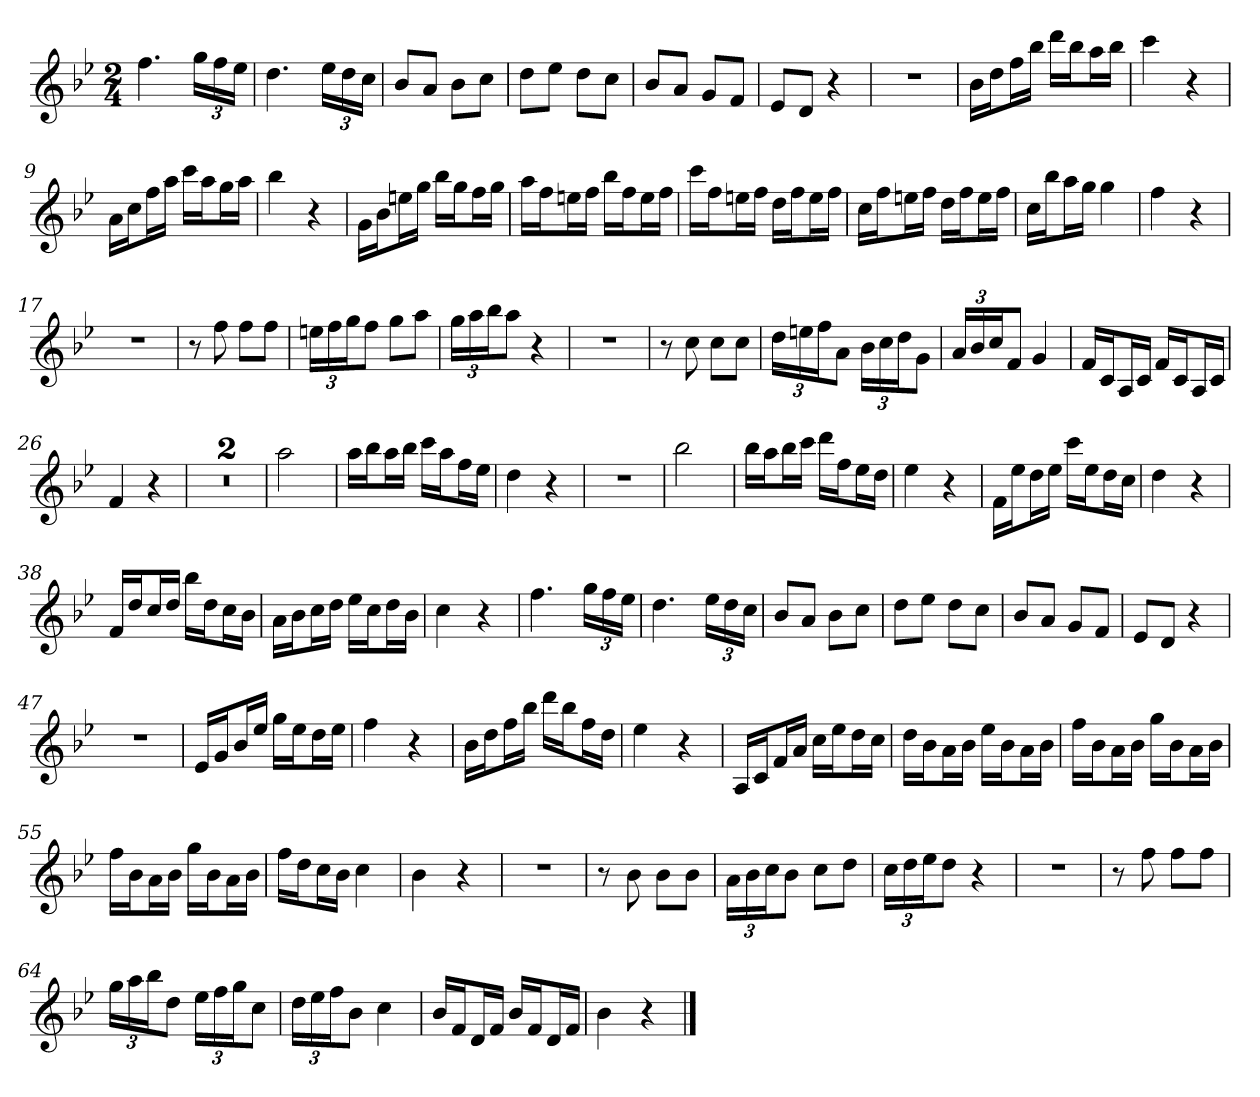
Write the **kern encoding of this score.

**kern
*part1
*staff1
*k[b-e-]
*B-:
*M2/4
=
4.ff
24ggLL
24ff
24ee-JJ
=1
4.dd
24ee-LL
24dd
24ccJJ
=2
8b-L
8aJ
8b-L
8ccJ
=3
8ddL
8ee-J
8ddL
8ccJ
=4
8b-L
8aJ
8gL
8fJ
=5
8e-L
8dJ
4r
=6
2r
=7
16b-LL
16ddJ
16ffL
16bb-JJ
16dddLL
16bb-J
16aaL
16bb-JJ
=8
4ccc
4r
=9
16aLL
16ccJ
16ffL
16aaJJ
16cccLL
16aaJ
16ggL
16aaJJ
=10
4bb-
4r
=11
16gLL
16b-J
16eenL
16ggJJ
16bb-LL
16ggJ
16ffL
16ggJJ
=12
16aaLL
16ffJ
16eenL
16ffJJ
16bb-LL
16ffJ
16eeL
16ffJJ
=13
16cccLL
16ffJ
16eenL
16ffJJ
16ddLL
16ffJ
16eeL
16ffJJ
=14
16ccLL
16ffJ
16eenL
16ffJJ
16ddLL
16ffJ
16eeL
16ffJJ
=15
16ccLL
16bb-J
16aaL
16ggJJ
4gg
=16
4ff
4r
=17
2r
=18
8r
8ff
8ffL
8ffJ
=19
24eenLL
24ff
24ggJ
8ffJ
8ggL
8aaJ
=20
24ggLL
24aa
24bb-J
8aaJ
4r
=21
2r
=22
8r
8cc
8ccL
8ccJ
=23
24ddLL
24een
24ffJ
8aJ
24b-LL
24cc
24ddJ
8gJ
=24
24aLL
24b-
24ccJ
8fJ
4g
=25
16fLL
16cJ
16AL
16cJJ
16fLL
16cJ
16AL
16cJJ
=26
4f
4r
=27
2r
=28
2r
=29
2aa
=30
16aaLL
16bb-J
16aaL
16bb-JJ
16cccLL
16aaJ
16ffL
16ee-JJ
=31
4dd
4r
=32
2r
=33
2bb-
=34
16bb-LL
16aaJ
16bb-L
16cccJJ
16dddLL
16ffJ
16ee-L
16ddJJ
=35
4ee-
4r
=36
16fLL
16ee-J
16ddL
16ee-JJ
16cccLL
16ee-J
16ddL
16ccJJ
=37
4dd
4r
=38
16fLL
16ddJ
16ccL
16ddJJ
16bb-LL
16ddJ
16ccL
16b-JJ
=39
16aLL
16b-J
16ccL
16ddJJ
16ee-LL
16ccJ
16ddL
16b-JJ
=40
4cc
4r
=41
4.ff
24ggLL
24ff
24ee-JJ
=42
4.dd
24ee-LL
24dd
24ccJJ
=43
8b-L
8aJ
8b-L
8ccJ
=44
8ddL
8ee-J
8ddL
8ccJ
=45
8b-L
8aJ
8gL
8fJ
=46
8e-L
8dJ
4r
=47
2r
=48
16e-LL
16gJ
16b-L
16ee-JJ
16ggLL
16ee-J
16ddL
16ee-JJ
=49
4ff
4r
=50
16b-LL
16ddJ
16ffL
16bb-JJ
16dddLL
16bb-J
16ffL
16ddJJ
=51
4ee-
4r
=52
16ALL
16cJ
16fL
16aJJ
16ccLL
16ee-J
16ddL
16ccJJ
=53
16ddLL
16b-J
16aL
16b-JJ
16ee-LL
16b-J
16aL
16b-JJ
=54
16ffLL
16b-J
16aL
16b-JJ
16ggLL
16b-J
16aL
16b-JJ
=55
16ffLL
16b-J
16aL
16b-JJ
16ggLL
16b-J
16aL
16b-JJ
=56
16ffLL
16ddJ
16ccL
16b-JJ
4cc
=57
4b-
4r
=58
2r
=59
8r
8b-
8b-L
8b-J
=60
24aLL
24b-
24ccJ
8b-J
8ccL
8ddJ
=61
24ccLL
24dd
24ee-J
8ddJ
4r
=62
2r
=63
8r
8ff
8ffL
8ffJ
=64
24ggLL
24aa
24bb-J
8ddJ
24ee-LL
24ff
24ggJ
8ccJ
=65
24ddLL
24ee-
24ffJ
8b-J
4cc
=66
16b-LL
16fJ
16dL
16fJJ
16b-LL
16fJ
16dL
16fJJ
=67
4b-
4r
==
*-
